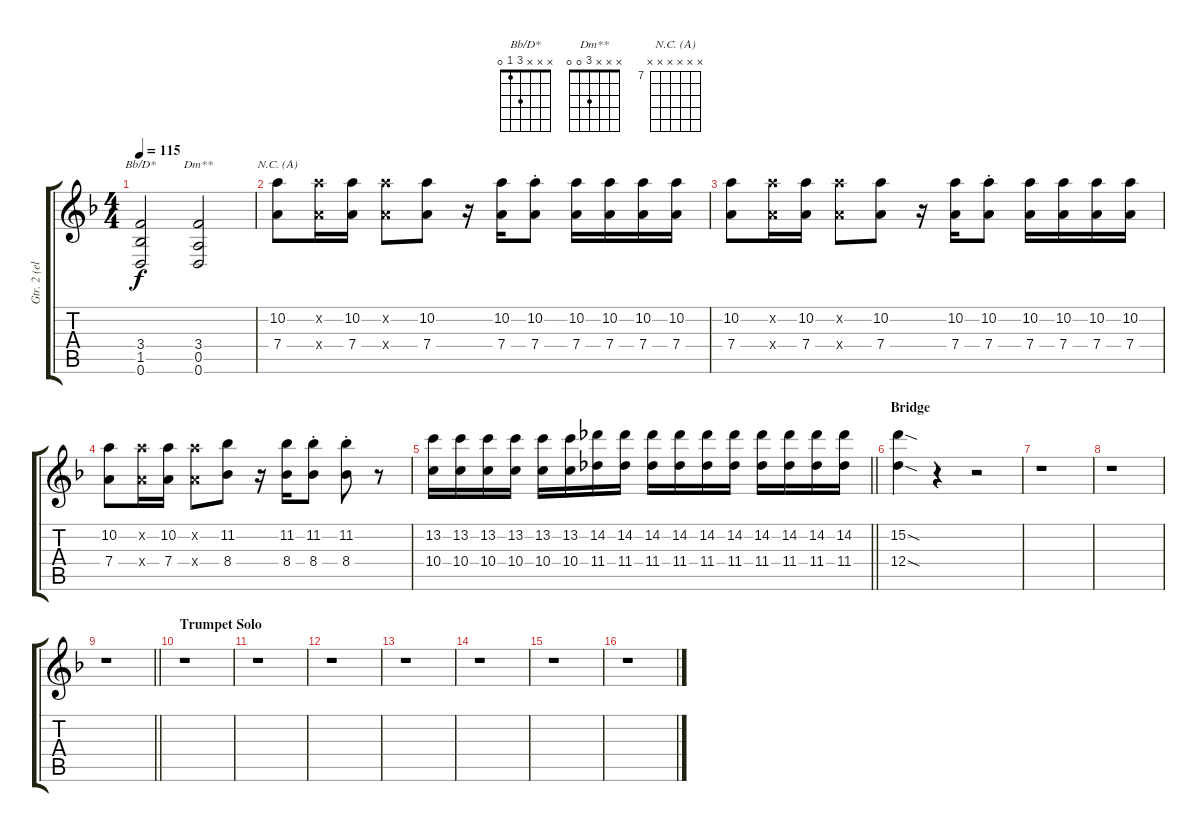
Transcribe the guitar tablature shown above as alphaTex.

\track ("Gtr. 2 (elec.)" "Gtr. 2 (el") {instrument distortionguitar}
\staff {score tabs}
\tuning (E4 B3 G3 D3 A2 D2) {hide}
\chord ("Bb/D*" x x x 3 1 0)
\chord ("Dm**" x x x 3 0 0)
\chord ("N.C. (A)" x x x x x x) {firstfret 7}
\ts (4 4)
\tempo 115
\clef g2
\ks dminor
(3.4 1.5 0.6).2{ch "Bb/D*" dy f} (3.4 0.5 0.6).2{ch "Dm**"} |
(10.2 7.4).8{ch "N.C. (A)"} (10.2{x} 7.4{x}).16 (10.2 7.4).16 (10.2{x} 7.4{x}).8 (10.2 7.4).8 r.16 (10.2 7.4).16 (10.2{st} 7.4{st}).8 (10.2 7.4).16 (10.2 7.4).16 (10.2 7.4).16 (10.2 7.4).16 |
(10.2 7.4).8 (10.2{x} 7.4{x}).16 (10.2 7.4).16 (10.2{x} 7.4{x}).8 (10.2 7.4).8 r.16 (10.2 7.4).16 (10.2{st} 7.4{st}).8 (10.2 7.4).16 (10.2 7.4).16 (10.2 7.4).16 (10.2 7.4).16 |
(10.2 7.4).8 (10.2{x} 7.4{x}).16 (10.2 7.4).16 (10.2{x} 7.4{x}).8 (11.2 8.4).8 r.16 (11.2 8.4).16 (11.2{st} 8.4{st}).8 (11.2{st} 8.4{st}).8 r.8 |
\barLineRight lightlight
(13.2 10.4).16 (13.2 10.4).16 (13.2 10.4).16 (13.2 10.4).16 (13.2 10.4).16 (13.2 10.4).16 (14.2 11.4).16 (14.2 11.4).16 (14.2 11.4).16 (14.2 11.4).16 (14.2 11.4).16 (14.2 11.4).16 (14.2 11.4).16 (14.2 11.4).16 (14.2 11.4).16 (14.2 11.4).16 |
\section ("" "Bridge")
(15.2{sod} 12.4{sod}).4 r.4 r.2 |
r.1 |
r.1 |
\barLineRight lightlight
r.1 |
\section ("" "Trumpet Solo")
r.1 |
r.1 |
r.1 |
r.1 |
r.1 |
r.1 |
r.1
